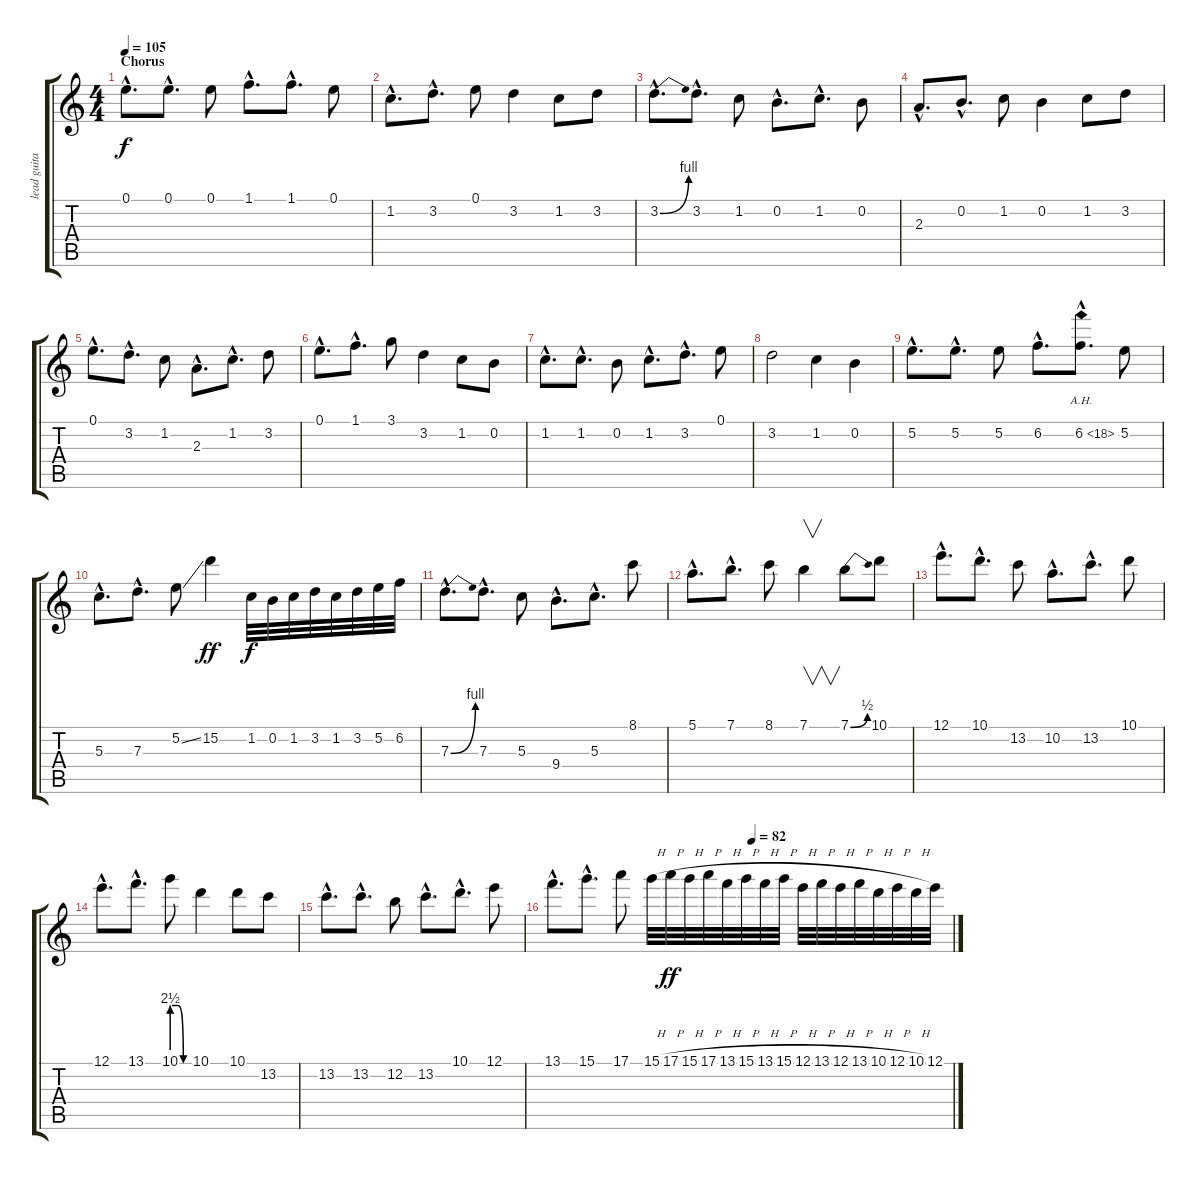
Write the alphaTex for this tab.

\track ("lead guitar 2" "lead guita") {instrument distortionguitar}
\staff {score tabs}
\tuning (E4 B3 G3 D3 A2 E2) {hide}
\ts (4 4)
\section ("" "Chorus")
\tempo 105
\clef g2
\ks c
0.1{hac}.8{d dy f} 0.1{hac}.8{d} 0.1.8 1.1{hac}.8{d} 1.1{hac}.8{d} 0.1.8 |
1.2{hac}.8{d} 3.2{hac}.8{d} 0.1.8 3.2.4 1.2.8 3.2.8 |
3.2{be (bend 0 0 60 4) hac}.8{d} 3.2{hac}.8{d} 1.2.8 0.2{hac}.8{d} 1.2{hac}.8{d} 0.2.8 |
2.3{hac}.8{d} 0.2{hac}.8{d} 1.2.8 0.2.4 1.2.8 3.2.8 |
0.1{hac}.8{d} 3.2{hac}.8{d} 1.2.8 2.3{hac}.8{d} 1.2{hac}.8{d} 3.2.8 |
0.1{hac}.8{d} 1.1{hac}.8{d} 3.1.8 3.2.4 1.2.8 0.2.8 |
1.2{hac}.8{d} 1.2{hac}.8{d} 0.2.8 1.2{hac}.8{d} 3.2{hac}.8{d} 0.1.8 |
3.2.2 1.2.4 0.2.4 |
\section ("" "")
5.2{hac}.8{d} 5.2{hac}.8{d} 5.2.8 6.2{hac}.8{d} 6.2{ah 12 hac}.8{d} 5.2.8 |
5.3{hac}.8{d} 7.3{hac}.8{d} 5.2{ss}.8 15.2.4{dy ff} 1.2.32{dy f} 0.2.32 1.2.32 3.2.32 1.2.32 3.2.32 5.2.32 6.2.32 |
7.3{be (bend 0 0 60 4) hac}.8{d} 7.3{hac}.8{d} 5.3.8 9.4{hac}.8{d} 5.3{hac}.8{d} 8.1.8 |
5.1{hac}.8{d} 7.1{hac}.8{d} 8.1.8 7.1.4{v} 7.1{be (bend 0 0 60 2)}.8 10.1.8 |
12.1{hac}.8{d} 10.1{hac}.8{d} 13.2.8 10.2{hac}.8{d} 13.2{hac}.8{d} 10.1.8 |
12.1{hac}.8{d} 13.1{hac}.8{d} 10.1{be (custom 0 10 20 10 40 0 60 0)}.8 10.1.4 10.1.8 13.2.8 |
13.2{hac}.8{d} 13.2{hac}.8{d} 12.2.8 13.2{hac}.8{d} 10.1{hac}.8{d} 12.1.8 |
\tempo (82 0.5)
13.1{hac}.8{d} 15.1{hac}.8{d} 17.1.8 15.1{h}.32 17.1{h}.32{dy ff} 15.1{h}.32 17.1{h}.32 13.1{h}.32 15.1{h}.32 13.1{h}.32 15.1{h}.32 12.1{h}.32 13.1{h}.32 12.1{h}.32 13.1{h}.32 10.1{h}.32 12.1{h}.32 10.1{h}.32 12.1.32
